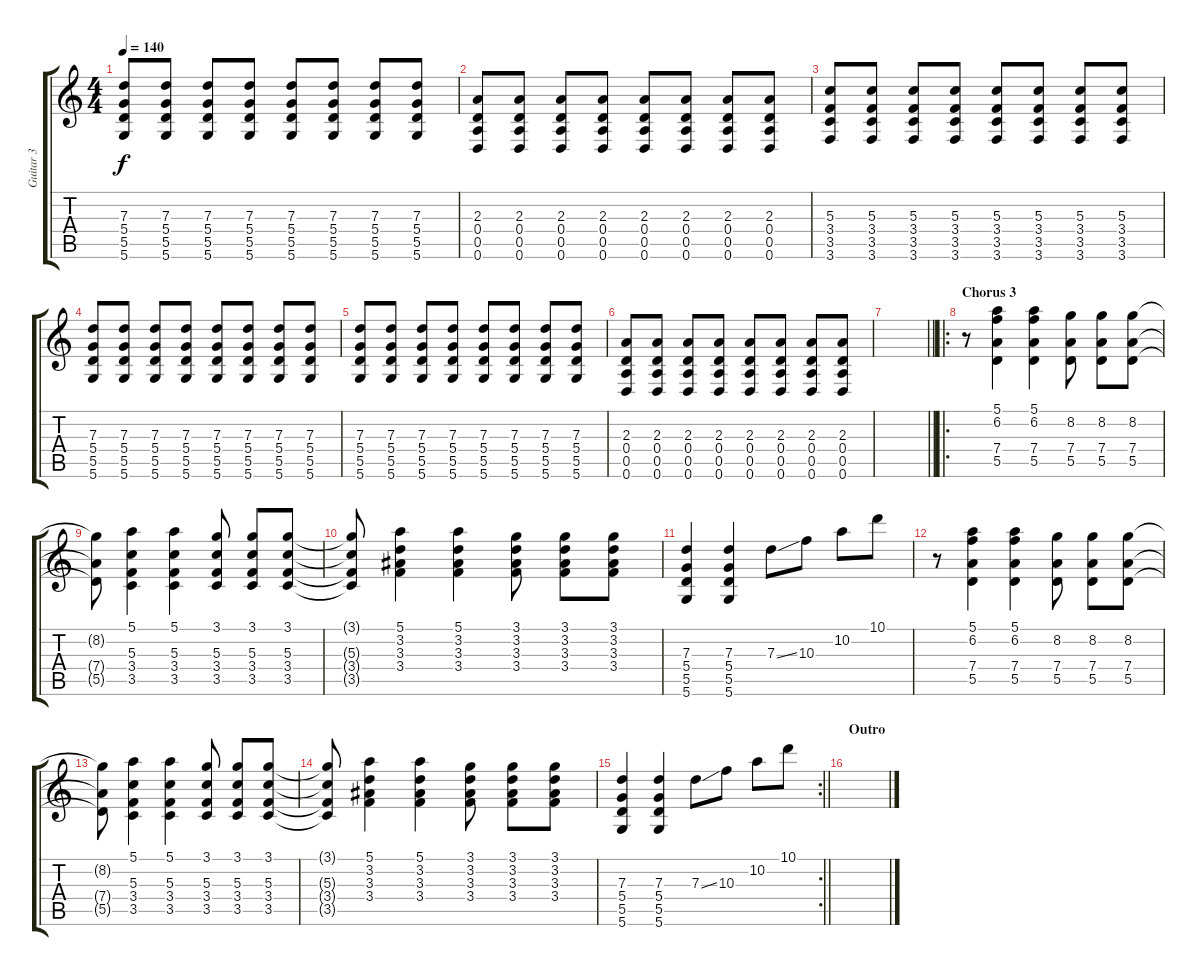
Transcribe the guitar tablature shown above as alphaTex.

\track ("Guitar 3" "Guitar 3") {instrument electricguitarclean}
\staff {score tabs}
\tuning (E4 B3 G3 D3 A2 D2) {hide}
\ts (4 4)
\tempo 140
\clef g2
\ks c
(7.3 5.4 5.5 5.6).8{dy f} (7.3 5.4 5.5 5.6).8 (7.3 5.4 5.5 5.6).8 (7.3 5.4 5.5 5.6).8 (7.3 5.4 5.5 5.6).8 (7.3 5.4 5.5 5.6).8 (7.3 5.4 5.5 5.6).8 (7.3 5.4 5.5 5.6).8 |
(2.3 0.4 0.5 0.6).8 (2.3 0.4 0.5 0.6).8 (2.3 0.4 0.5 0.6).8 (2.3 0.4 0.5 0.6).8 (2.3 0.4 0.5 0.6).8 (2.3 0.4 0.5 0.6).8 (2.3 0.4 0.5 0.6).8 (2.3 0.4 0.5 0.6).8 |
(5.3 3.4 3.5 3.6).8 (5.3 3.4 3.5 3.6).8 (5.3 3.4 3.5 3.6).8 (5.3 3.4 3.5 3.6).8 (5.3 3.4 3.5 3.6).8 (5.3 3.4 3.5 3.6).8 (5.3 3.4 3.5 3.6).8 (5.3 3.4 3.5 3.6).8 |
(7.3 5.4 5.5 5.6).8 (7.3 5.4 5.5 5.6).8 (7.3 5.4 5.5 5.6).8 (7.3 5.4 5.5 5.6).8 (7.3 5.4 5.5 5.6).8 (7.3 5.4 5.5 5.6).8 (7.3 5.4 5.5 5.6).8 (7.3 5.4 5.5 5.6).8 |
(7.3 5.4 5.5 5.6).8 (7.3 5.4 5.5 5.6).8 (7.3 5.4 5.5 5.6).8 (7.3 5.4 5.5 5.6).8 (7.3 5.4 5.5 5.6).8 (7.3 5.4 5.5 5.6).8 (7.3 5.4 5.5 5.6).8 (7.3 5.4 5.5 5.6).8 |
(2.3 0.4 0.5 0.6).8 (2.3 0.4 0.5 0.6).8 (2.3 0.4 0.5 0.6).8 (2.3 0.4 0.5 0.6).8 (2.3 0.4 0.5 0.6).8 (2.3 0.4 0.5 0.6).8 (2.3 0.4 0.5 0.6).8 (2.3 0.4 0.5 0.6).8 |
\barLineRight lightlight
|
\ro
\section ("" "Chorus 3")
r.8{volume 15 balance 16 instrument overdrivenguitar} (5.1 6.2 7.4 5.5).4 (5.1 6.2 7.4 5.5).4 (8.2 7.4 5.5).8 (8.2 7.4 5.5).8 (8.2 7.4 5.5).8 |
(8.2{t} 7.4{t} 5.5{t}).8 (5.1 5.3 3.4 3.5).4 (5.1 5.3 3.4 3.5).4 (3.1 5.3 3.4 3.5).8 (3.1 5.3 3.4 3.5).8 (3.1 5.3 3.4 3.5).8 |
(3.1{t} 5.3{t} 3.4{t} 3.5{t}).8 (5.1 3.2 3.3 3.4).4 (5.1 3.2 3.3 3.4).4 (3.1 3.2 3.3 3.4).8 (3.1 3.2 3.3 3.4).8 (3.1 3.2 3.3 3.4).8 |
(7.3 5.4 5.5 5.6).4 (7.3 5.4 5.5 5.6).4 7.3{ss}.8 10.3.8 10.2.8 10.1.8 |
r.8 (5.1 6.2 7.4 5.5).4 (5.1 6.2 7.4 5.5).4 (8.2 7.4 5.5).8 (8.2 7.4 5.5).8 (8.2 7.4 5.5).8 |
(8.2{t} 7.4{t} 5.5{t}).8 (5.1 5.3 3.4 3.5).4 (5.1 5.3 3.4 3.5).4 (3.1 5.3 3.4 3.5).8 (3.1 5.3 3.4 3.5).8 (3.1 5.3 3.4 3.5).8 |
(3.1{t} 5.3{t} 3.4{t} 3.5{t}).8 (5.1 3.2 3.3 3.4).4 (5.1 3.2 3.3 3.4).4 (3.1 3.2 3.3 3.4).8 (3.1 3.2 3.3 3.4).8 (3.1 3.2 3.3 3.4).8 |
\rc 2
\barLineRight lightlight
(7.3 5.4 5.5 5.6).4 (7.3 5.4 5.5 5.6).4 7.3{ss}.8 10.3.8 10.2.8 10.1.8 |
\section ("" "Outro")
